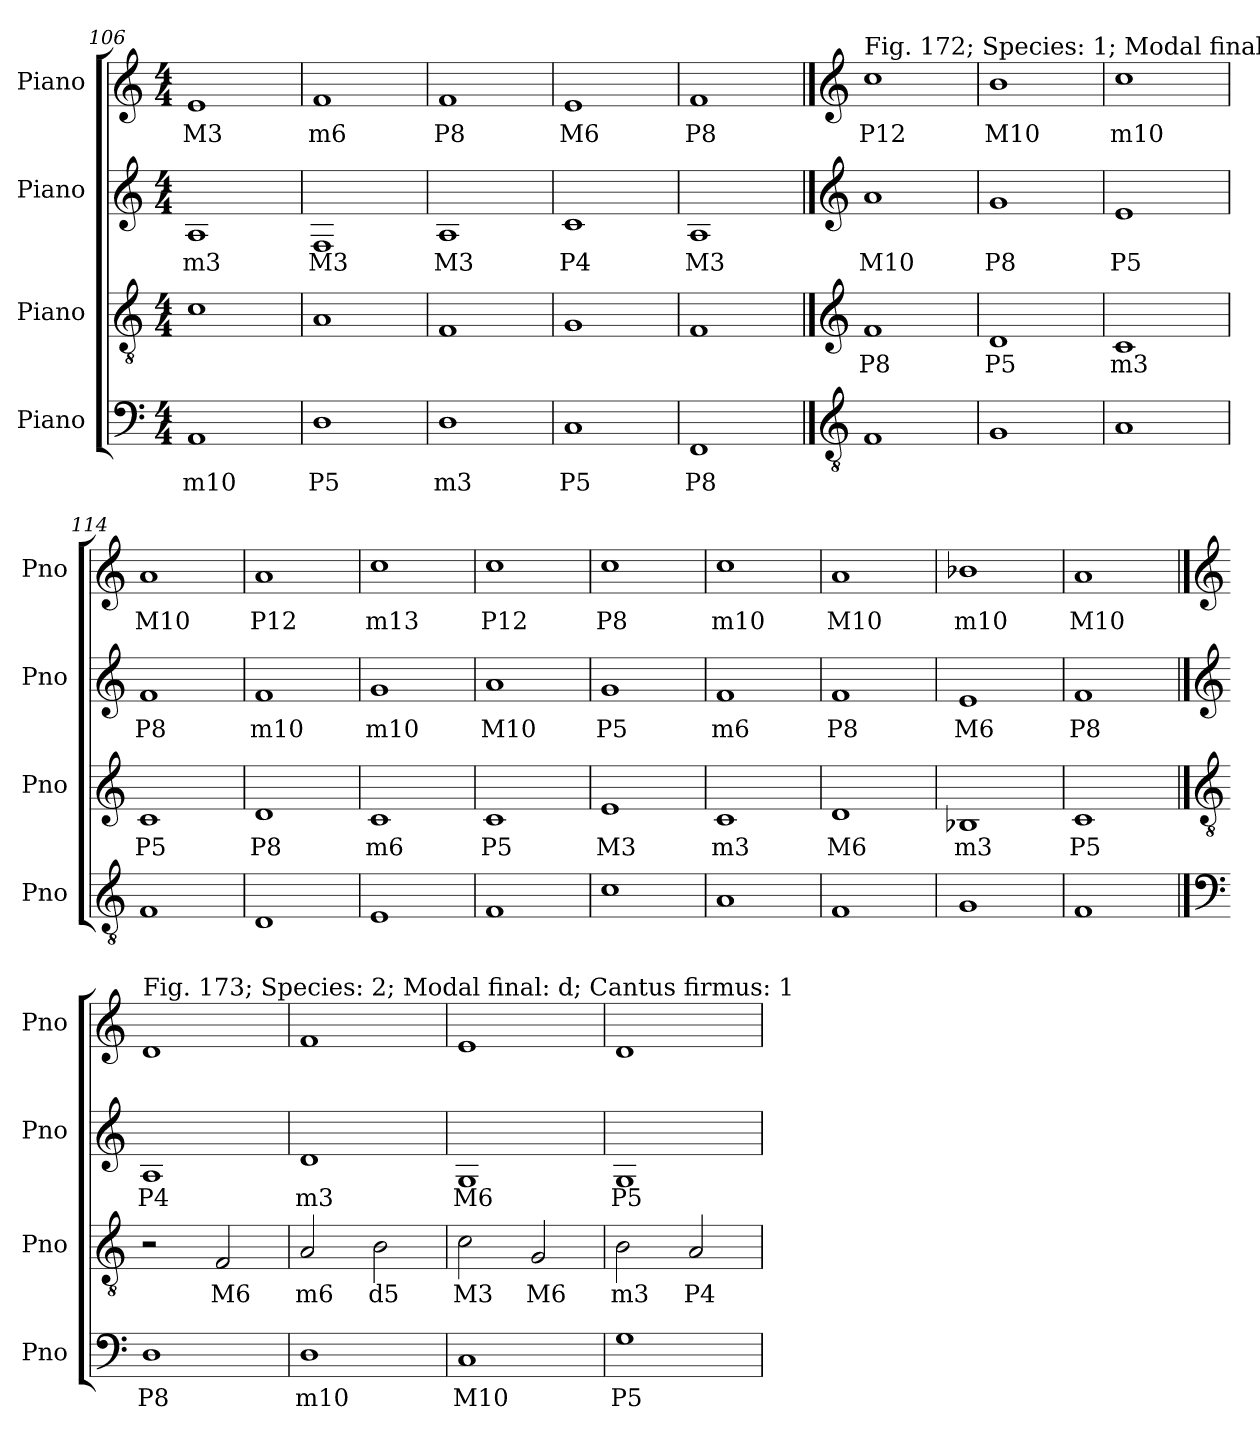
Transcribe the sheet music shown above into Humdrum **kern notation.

**kern	**text	**kern	**text	**kern	**text	**kern	**text
*part4	*part4	*part3	*part3	*part2	*part2	*part1	*part1
*staff4	*staff4	*staff3	*staff3	*staff2	*staff2	*staff1	*staff1
*I"Piano	*	*I"Piano	*	*I"Piano	*	*I"Piano	*
*I'Pno	*	*I'Pno	*	*I'Pno	*	*I'Pno	*
*clefF4	*	*clefGv2	*	*clefG2	*	*clefG2	*
*k[]	*	*k[]	*	*k[]	*	*k[]	*
*M4/4	*	*M4/4	*	*M4/4	*	*M4/4	*
=106	=106	=106	=106	=106	=106	=106	=106
!	!LO:LY:b	!	!	!	!LO:LY:b	!	!LO:LY:b
1AA	m10	1c	.	1A	m3	1e	M3
=107	=107	=107	=107	=107	=107	=107	=107
!	!LO:LY:b	!	!	!	!LO:LY:b	!	!LO:LY:b
1D	P5	1A	.	1F	M3	1f	m6
=108	=108	=108	=108	=108	=108	=108	=108
!	!LO:LY:b	!	!	!	!LO:LY:b	!	!LO:LY:b
1D	m3	1F	.	1A	M3	1f	P8
=109	=109	=109	=109	=109	=109	=109	=109
!	!LO:LY:b	!	!	!	!LO:LY:b	!	!LO:LY:b
1C	P5	1G	.	1c	P4	1e	M6
=110	=110	=110	=110	=110	=110	=110	=110
!	!LO:LY:b	!	!	!	!LO:LY:b	!	!LO:LY:b
1FF	P8	1F	.	1A	M3	1f	P8
!!LO:LB:g=z
==111	==111	==111	==111	==111	==111	==111	==111
*clefGv2	*	*clefG2	*	*clefG2	*	*clefG2	*
!	!	!	!	!	!	!LO:TX:a:t=Fig. 172; Species&colon; 1; Modal final&colon; f; Cantus firmus&colon; 4	!
!	!	!	!LO:LY:b	!	!LO:LY:b	!	!LO:LY:b
1F	.	1f	P8	1a	M10	1cc	P12
=112	=112	=112	=112	=112	=112	=112	=112
!	!	!	!LO:LY:b	!	!LO:LY:b	!	!LO:LY:b
1G	.	1d	P5	1g	P8	1b	M10
=113	=113	=113	=113	=113	=113	=113	=113
!	!	!	!LO:LY:b	!	!LO:LY:b	!	!LO:LY:b
1A	.	1c	m3	1e	P5	1cc	m10
=114	=114	=114	=114	=114	=114	=114	=114
!	!	!	!LO:LY:b	!	!LO:LY:b	!	!LO:LY:b
1F	.	1c	P5	1f	P8	1a	M10
=115	=115	=115	=115	=115	=115	=115	=115
!	!	!	!LO:LY:b	!	!LO:LY:b	!	!LO:LY:b
1D	.	1d	P8	1f	m10	1a	P12
=116	=116	=116	=116	=116	=116	=116	=116
!	!	!	!LO:LY:b	!	!LO:LY:b	!	!LO:LY:b
1E	.	1c	m6	1g	m10	1cc	m13
=117	=117	=117	=117	=117	=117	=117	=117
!	!	!	!LO:LY:b	!	!LO:LY:b	!	!LO:LY:b
1F	.	1c	P5	1a	M10	1cc	P12
=118	=118	=118	=118	=118	=118	=118	=118
!	!	!	!LO:LY:b	!	!LO:LY:b	!	!LO:LY:b
1c	.	1e	M3	1g	P5	1cc	P8
=119	=119	=119	=119	=119	=119	=119	=119
!	!	!	!LO:LY:b	!	!LO:LY:b	!	!LO:LY:b
1A	.	1c	m3	1f	m6	1cc	m10
=120	=120	=120	=120	=120	=120	=120	=120
!	!	!	!LO:LY:b	!	!LO:LY:b	!	!LO:LY:b
1F	.	1d	M6	1f	P8	1a	M10
=121	=121	=121	=121	=121	=121	=121	=121
!	!	!	!LO:LY:b	!	!LO:LY:b	!	!LO:LY:b
1G	.	1B-X	m3	1e	M6	1b-X	m10
=122	=122	=122	=122	=122	=122	=122	=122
!	!	!	!LO:LY:b	!	!LO:LY:b	!	!LO:LY:b
1F	.	1c	P5	1f	P8	1a	M10
!!LO:LB:g=z
==123	==123	==123	==123	==123	==123	==123	==123
*clefF4	*	*clefGv2	*	*clefG2	*	*clefG2	*
!	!	!	!	!	!	!LO:TX:a:t=Fig. 173; Species&colon; 2; Modal final&colon; d; Cantus firmus&colon; 1	!
!	!LO:LY:b	!	!	!	!LO:LY:b	!	!
1D	P8	2r	.	1A	P4	1d	.
!	!	!	!LO:LY:b	!	!	!	!
.	.	2F/	M6	.	.	.	.
=124	=124	=124	=124	=124	=124	=124	=124
!	!LO:LY:b	!	!LO:LY:b	!	!LO:LY:b	!	!
1D	m10	2A/	m6	1d	m3	1f	.
!	!	!	!LO:LY:b	!	!	!	!
.	.	2B\	d5	.	.	.	.
=125	=125	=125	=125	=125	=125	=125	=125
!	!LO:LY:b	!	!LO:LY:b	!	!LO:LY:b	!	!
1C	M10	2c\	M3	1G	M6	1e	.
!	!	!	!LO:LY:b	!	!	!	!
.	.	2G/	M6	.	.	.	.
=126	=126	=126	=126	=126	=126	=126	=126
!	!LO:LY:b	!	!LO:LY:b	!	!LO:LY:b	!	!
1G	P5	2B\	m3	1G	P5	1d	.
!	!	!	!LO:LY:b	!	!	!	!
.	.	2A/	P4	.	.	.	.
=	=	=	=	=	=	=	=
*-	*-	*-	*-	*-	*-	*-	*-
